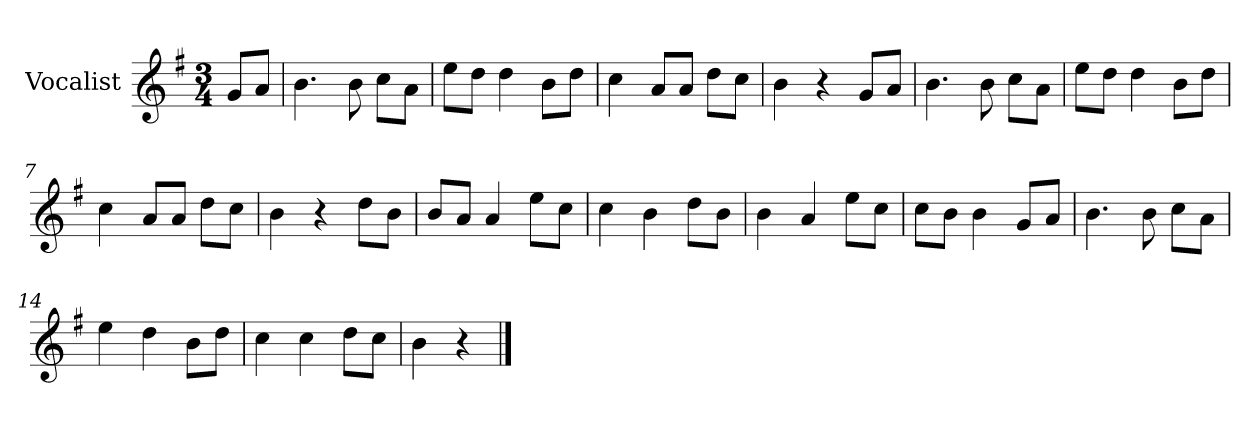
**kern
*part1
*staff1
*I"Vocalist
*k[f#]
*G:
*M3/4
=
8gL
8aJ
=1
4.b
8b
8ccL
8aJ
=2
8eeL
8ddJ
4dd
8bL
8ddJ
=3
4cc
8aL
8aJ
8ddL
8ccJ
=4
4b
4r
8gL
8aJ
=5
4.b
8b
8ccL
8aJ
=6
8eeL
8ddJ
4dd
8bL
8ddJ
=7
4cc
8aL
8aJ
8ddL
8ccJ
=8
4b
4r
8ddL
8bJ
=9
8bL
8aJ
4a
8eeL
8ccJ
=10
4cc
4b
8ddL
8bJ
=11
4b
4a
8eeL
8ccJ
=12
8ccL
8bJ
4b
8gL
8aJ
=13
4.b
8b
8ccL
8aJ
=14
4ee
4dd
8bL
8ddJ
=15
4cc
4cc
8ddL
8ccJ
=16
4b
4r
==
*-
